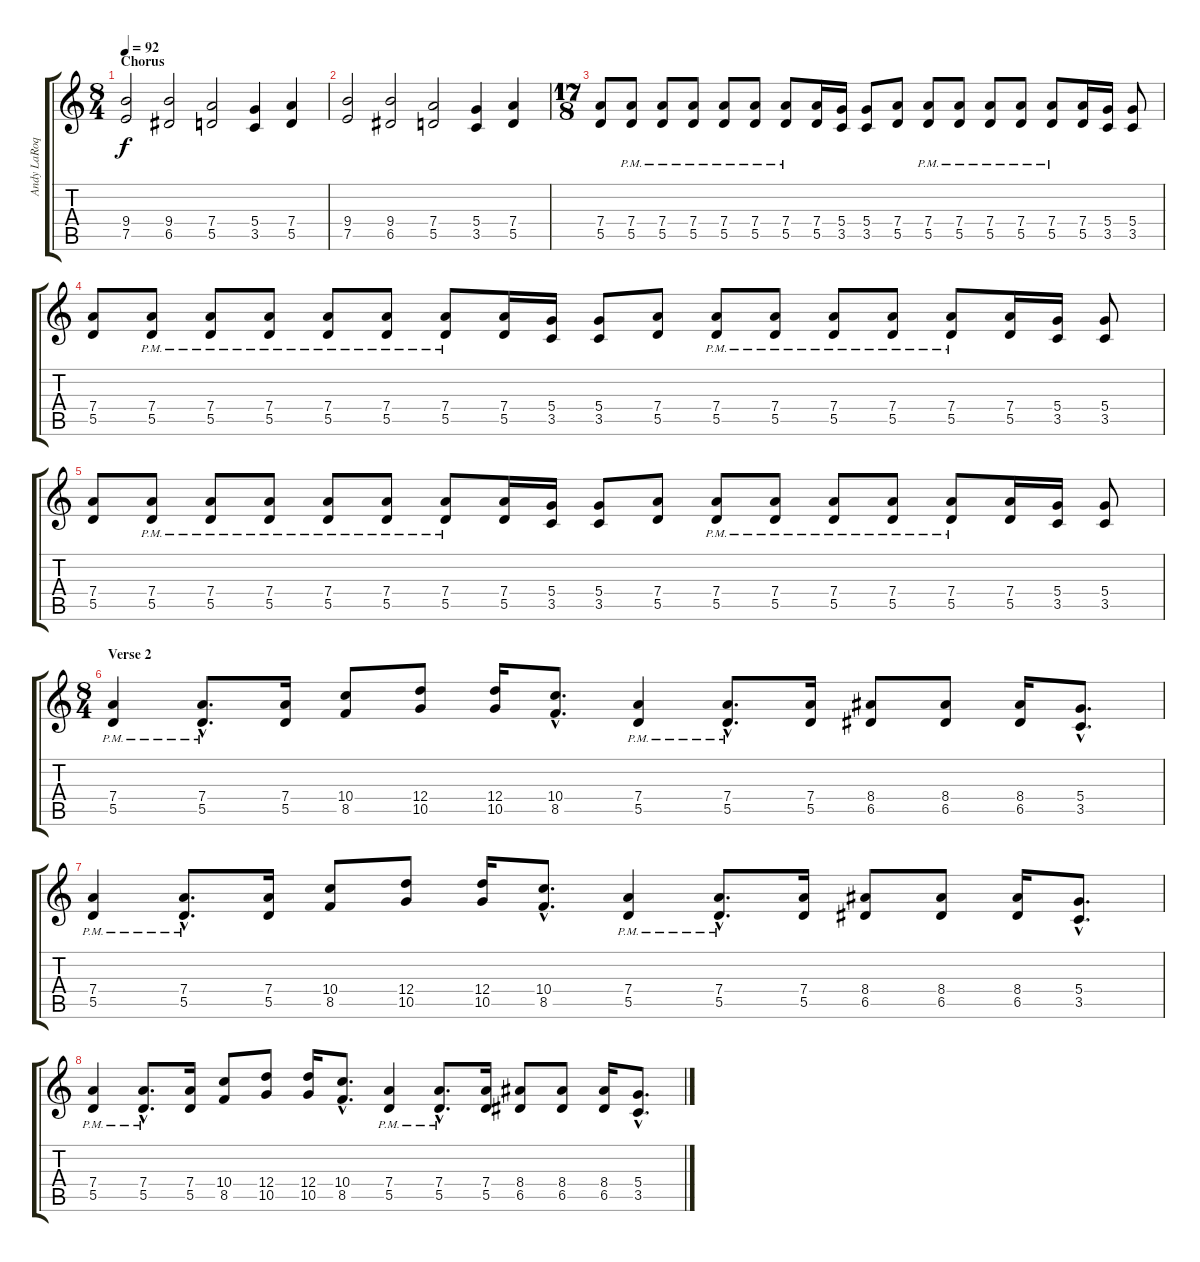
\track ("Andy LaRoque" "Andy LaRoq") {instrument overdrivenguitar}
\staff {score tabs}
\tuning (E4 B3 G3 D3 A2 E2) {hide}
\ts (8 4)
\section ("" "Chorus")
\tempo 92
\clef g2
\ks c
(9.4 7.5).2{dy f} (9.4 6.5).2 (7.4 5.5).2 (5.4 3.5).4 (7.4 5.5).4 |
(9.4 7.5).2 (9.4 6.5).2 (7.4 5.5).2 (5.4 3.5).4 (7.4 5.5).4 |
\ts (17 8)
(7.4 5.5).8 (7.4{pm} 5.5{pm}).8 (7.4{pm} 5.5{pm}).8 (7.4{pm} 5.5{pm}).8 (7.4{pm} 5.5{pm}).8 (7.4{pm} 5.5{pm}).8 (7.4{pm} 5.5{pm}).8 (7.4 5.5).16 (5.4 3.5).16 (5.4 3.5).8 (7.4 5.5).8 (7.4{pm} 5.5{pm}).8 (7.4{pm} 5.5{pm}).8 (7.4{pm} 5.5{pm}).8 (7.4{pm} 5.5{pm}).8 (7.4{pm} 5.5{pm}).8 (7.4 5.5).16 (5.4 3.5).16 (5.4 3.5).8 |
(7.4 5.5).8 (7.4{pm} 5.5{pm}).8 (7.4{pm} 5.5{pm}).8 (7.4{pm} 5.5{pm}).8 (7.4{pm} 5.5{pm}).8 (7.4{pm} 5.5{pm}).8 (7.4{pm} 5.5{pm}).8 (7.4 5.5).16 (5.4 3.5).16 (5.4 3.5).8 (7.4 5.5).8 (7.4{pm} 5.5{pm}).8 (7.4{pm} 5.5{pm}).8 (7.4{pm} 5.5{pm}).8 (7.4{pm} 5.5{pm}).8 (7.4{pm} 5.5{pm}).8 (7.4 5.5).16 (5.4 3.5).16 (5.4 3.5).8 |
(7.4 5.5).8 (7.4{pm} 5.5{pm}).8 (7.4{pm} 5.5{pm}).8 (7.4{pm} 5.5{pm}).8 (7.4{pm} 5.5{pm}).8 (7.4{pm} 5.5{pm}).8 (7.4{pm} 5.5{pm}).8 (7.4 5.5).16 (5.4 3.5).16 (5.4 3.5).8 (7.4 5.5).8 (7.4{pm} 5.5{pm}).8 (7.4{pm} 5.5{pm}).8 (7.4{pm} 5.5{pm}).8 (7.4{pm} 5.5{pm}).8 (7.4{pm} 5.5{pm}).8 (7.4 5.5).16 (5.4 3.5).16 (5.4 3.5).8 |
\ts (8 4)
\section ("" "Verse 2")
(7.4{pm} 5.5{pm}).4 (7.4{hac pm} 5.5{hac pm}).8{d} (7.4 5.5).16 (10.4 8.5).8 (12.4 10.5).8 (12.4 10.5).16 (10.4{hac} 8.5{hac}).8{d} (7.4{pm} 5.5{pm}).4 (7.4{hac pm} 5.5{hac pm}).8{d} (7.4 5.5).16 (8.4 6.5).8 (8.4 6.5).8 (8.4 6.5).16 (5.4{hac} 3.5{hac}).8{d} |
(7.4{pm} 5.5{pm}).4 (7.4{hac pm} 5.5{hac pm}).8{d} (7.4 5.5).16 (10.4 8.5).8 (12.4 10.5).8 (12.4 10.5).16 (10.4{hac} 8.5{hac}).8{d} (7.4{pm} 5.5{pm}).4 (7.4{hac pm} 5.5{hac pm}).8{d} (7.4 5.5).16 (8.4 6.5).8 (8.4 6.5).8 (8.4 6.5).16 (5.4{hac} 3.5{hac}).8{d} |
(7.4{pm} 5.5{pm}).4 (7.4{hac pm} 5.5{hac pm}).8{d} (7.4 5.5).16 (10.4 8.5).8 (12.4 10.5).8 (12.4 10.5).16 (10.4{hac} 8.5{hac}).8{d} (7.4{pm} 5.5{pm}).4 (7.4{hac pm} 5.5{hac pm}).8{d} (7.4 5.5).16 (8.4 6.5).8 (8.4 6.5).8 (8.4 6.5).16 (5.4{hac} 3.5{hac}).8{d}
